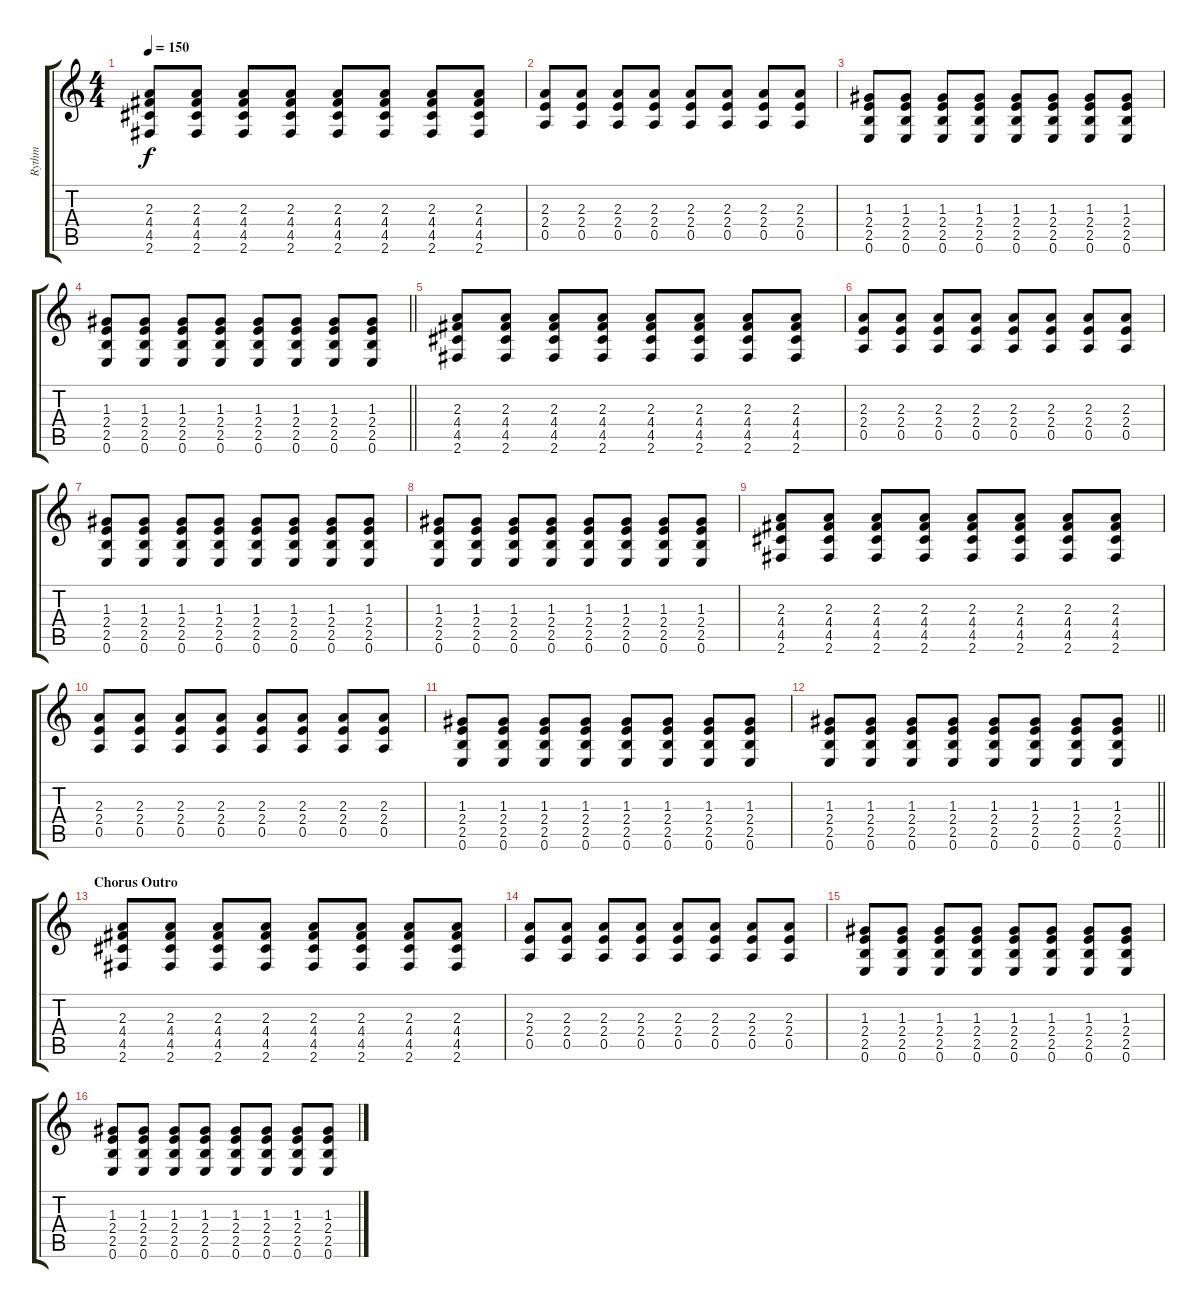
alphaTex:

\track ("Rythm" "Rythm") {instrument distortionguitar}
\staff {score tabs}
\tuning (E4 B3 G3 D3 A2 E2) {hide}
\ts (4 4)
\tempo 150
\clef g2
\ks c
(2.3 4.4 4.5 2.6).8{dy f} (2.3 4.4 4.5 2.6).8 (2.3 4.4 4.5 2.6).8 (2.3 4.4 4.5 2.6).8 (2.3 4.4 4.5 2.6).8 (2.3 4.4 4.5 2.6).8 (2.3 4.4 4.5 2.6).8 (2.3 4.4 4.5 2.6).8 |
(2.3 2.4 0.5).8 (2.3 2.4 0.5).8 (2.3 2.4 0.5).8 (2.3 2.4 0.5).8 (2.3 2.4 0.5).8 (2.3 2.4 0.5).8 (2.3 2.4 0.5).8 (2.3 2.4 0.5).8 |
(1.3 2.4 2.5 0.6).8 (1.3 2.4 2.5 0.6).8 (1.3 2.4 2.5 0.6).8 (1.3 2.4 2.5 0.6).8 (1.3 2.4 2.5 0.6).8 (1.3 2.4 2.5 0.6).8 (1.3 2.4 2.5 0.6).8 (1.3 2.4 2.5 0.6).8 |
\barLineRight lightlight
(1.3 2.4 2.5 0.6).8 (1.3 2.4 2.5 0.6).8 (1.3 2.4 2.5 0.6).8 (1.3 2.4 2.5 0.6).8 (1.3 2.4 2.5 0.6).8 (1.3 2.4 2.5 0.6).8 (1.3 2.4 2.5 0.6).8 (1.3 2.4 2.5 0.6).8 |
(2.3 4.4 4.5 2.6).8 (2.3 4.4 4.5 2.6).8 (2.3 4.4 4.5 2.6).8 (2.3 4.4 4.5 2.6).8 (2.3 4.4 4.5 2.6).8 (2.3 4.4 4.5 2.6).8 (2.3 4.4 4.5 2.6).8 (2.3 4.4 4.5 2.6).8 |
(2.3 2.4 0.5).8 (2.3 2.4 0.5).8 (2.3 2.4 0.5).8 (2.3 2.4 0.5).8 (2.3 2.4 0.5).8 (2.3 2.4 0.5).8 (2.3 2.4 0.5).8 (2.3 2.4 0.5).8 |
(1.3 2.4 2.5 0.6).8 (1.3 2.4 2.5 0.6).8 (1.3 2.4 2.5 0.6).8 (1.3 2.4 2.5 0.6).8 (1.3 2.4 2.5 0.6).8 (1.3 2.4 2.5 0.6).8 (1.3 2.4 2.5 0.6).8 (1.3 2.4 2.5 0.6).8 |
(1.3 2.4 2.5 0.6).8 (1.3 2.4 2.5 0.6).8 (1.3 2.4 2.5 0.6).8 (1.3 2.4 2.5 0.6).8 (1.3 2.4 2.5 0.6).8 (1.3 2.4 2.5 0.6).8 (1.3 2.4 2.5 0.6).8 (1.3 2.4 2.5 0.6).8 |
(2.3 4.4 4.5 2.6).8 (2.3 4.4 4.5 2.6).8 (2.3 4.4 4.5 2.6).8 (2.3 4.4 4.5 2.6).8 (2.3 4.4 4.5 2.6).8 (2.3 4.4 4.5 2.6).8 (2.3 4.4 4.5 2.6).8 (2.3 4.4 4.5 2.6).8 |
(2.3 2.4 0.5).8 (2.3 2.4 0.5).8 (2.3 2.4 0.5).8 (2.3 2.4 0.5).8 (2.3 2.4 0.5).8 (2.3 2.4 0.5).8 (2.3 2.4 0.5).8 (2.3 2.4 0.5).8 |
(1.3 2.4 2.5 0.6).8 (1.3 2.4 2.5 0.6).8 (1.3 2.4 2.5 0.6).8 (1.3 2.4 2.5 0.6).8 (1.3 2.4 2.5 0.6).8 (1.3 2.4 2.5 0.6).8 (1.3 2.4 2.5 0.6).8 (1.3 2.4 2.5 0.6).8 |
\barLineRight lightlight
(1.3 2.4 2.5 0.6).8 (1.3 2.4 2.5 0.6).8 (1.3 2.4 2.5 0.6).8 (1.3 2.4 2.5 0.6).8 (1.3 2.4 2.5 0.6).8 (1.3 2.4 2.5 0.6).8 (1.3 2.4 2.5 0.6).8 (1.3 2.4 2.5 0.6).8 |
\section ("" "Chorus Outro")
(2.3 4.4 4.5 2.6).8 (2.3 4.4 4.5 2.6).8 (2.3 4.4 4.5 2.6).8 (2.3 4.4 4.5 2.6).8 (2.3 4.4 4.5 2.6).8 (2.3 4.4 4.5 2.6).8 (2.3 4.4 4.5 2.6).8 (2.3 4.4 4.5 2.6).8 |
(2.3 2.4 0.5).8 (2.3 2.4 0.5).8 (2.3 2.4 0.5).8 (2.3 2.4 0.5).8 (2.3 2.4 0.5).8 (2.3 2.4 0.5).8 (2.3 2.4 0.5).8 (2.3 2.4 0.5).8 |
(1.3 2.4 2.5 0.6).8 (1.3 2.4 2.5 0.6).8 (1.3 2.4 2.5 0.6).8 (1.3 2.4 2.5 0.6).8 (1.3 2.4 2.5 0.6).8 (1.3 2.4 2.5 0.6).8 (1.3 2.4 2.5 0.6).8 (1.3 2.4 2.5 0.6).8 |
(1.3 2.4 2.5 0.6).8 (1.3 2.4 2.5 0.6).8 (1.3 2.4 2.5 0.6).8 (1.3 2.4 2.5 0.6).8 (1.3 2.4 2.5 0.6).8 (1.3 2.4 2.5 0.6).8 (1.3 2.4 2.5 0.6).8 (1.3 2.4 2.5 0.6).8
